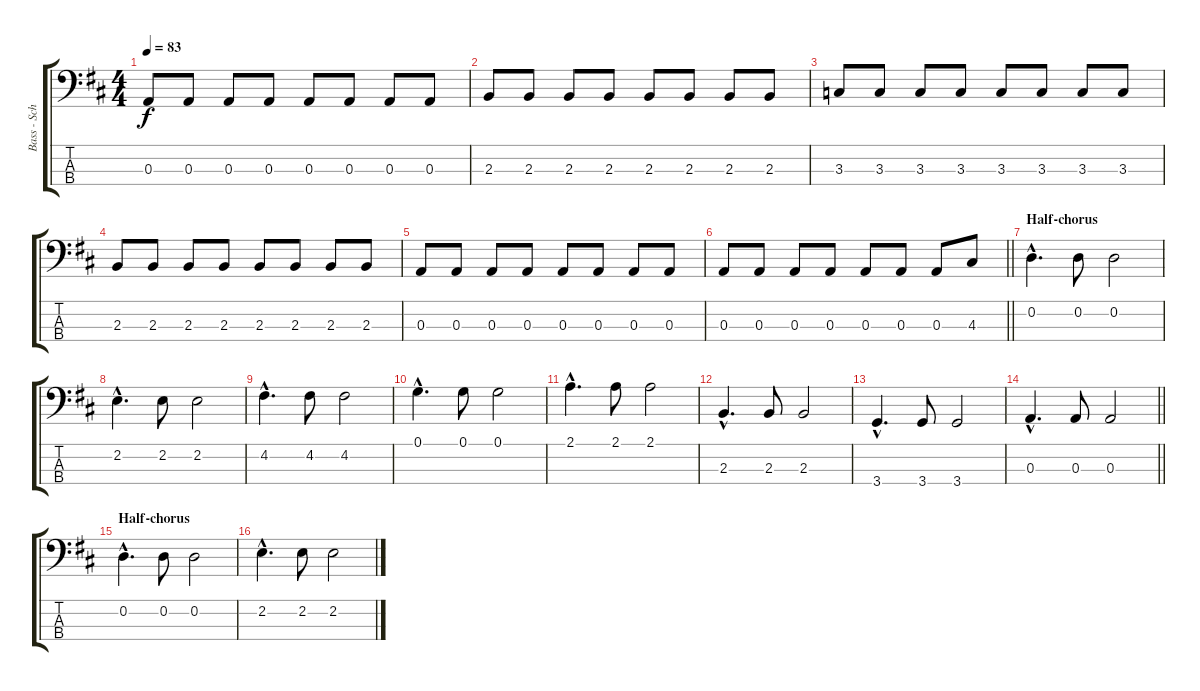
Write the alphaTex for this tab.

\track ("Bass - Schmit" "Bass - Sch") {instrument acousticbass}
\staff {score tabs}
\tuning (G2 D2 A1 E1) {hide}
\ts (4 4)
\tempo 83
\clef f4
\ks d
0.3.8{dy f} 0.3.8 0.3.8 0.3.8 0.3.8 0.3.8 0.3.8 0.3.8 |
2.3.8 2.3.8 2.3.8 2.3.8 2.3.8 2.3.8 2.3.8 2.3.8 |
3.3.8 3.3.8 3.3.8 3.3.8 3.3.8 3.3.8 3.3.8 3.3.8 |
2.3.8 2.3.8 2.3.8 2.3.8 2.3.8 2.3.8 2.3.8 2.3.8 |
0.3.8 0.3.8 0.3.8 0.3.8 0.3.8 0.3.8 0.3.8 0.3.8 |
\barLineRight lightlight
0.3.8 0.3.8 0.3.8 0.3.8 0.3.8 0.3.8 0.3.8 4.3.8 |
\section ("" "Half-chorus")
0.2{hac}.4{d} 0.2.8 0.2.2 |
2.2{hac}.4{d} 2.2.8 2.2.2 |
4.2{hac}.4{d} 4.2.8 4.2.2 |
0.1{hac}.4{d} 0.1.8 0.1.2 |
2.1{hac}.4{d} 2.1.8 2.1.2 |
2.3{hac}.4{d} 2.3.8 2.3.2 |
3.4{hac}.4{d} 3.4.8 3.4.2 |
\barLineRight lightlight
0.3{hac}.4{d} 0.3.8 0.3.2 |
\section ("" "Half-chorus")
0.2{hac}.4{d} 0.2.8 0.2.2 |
2.2{hac}.4{d} 2.2.8 2.2.2
